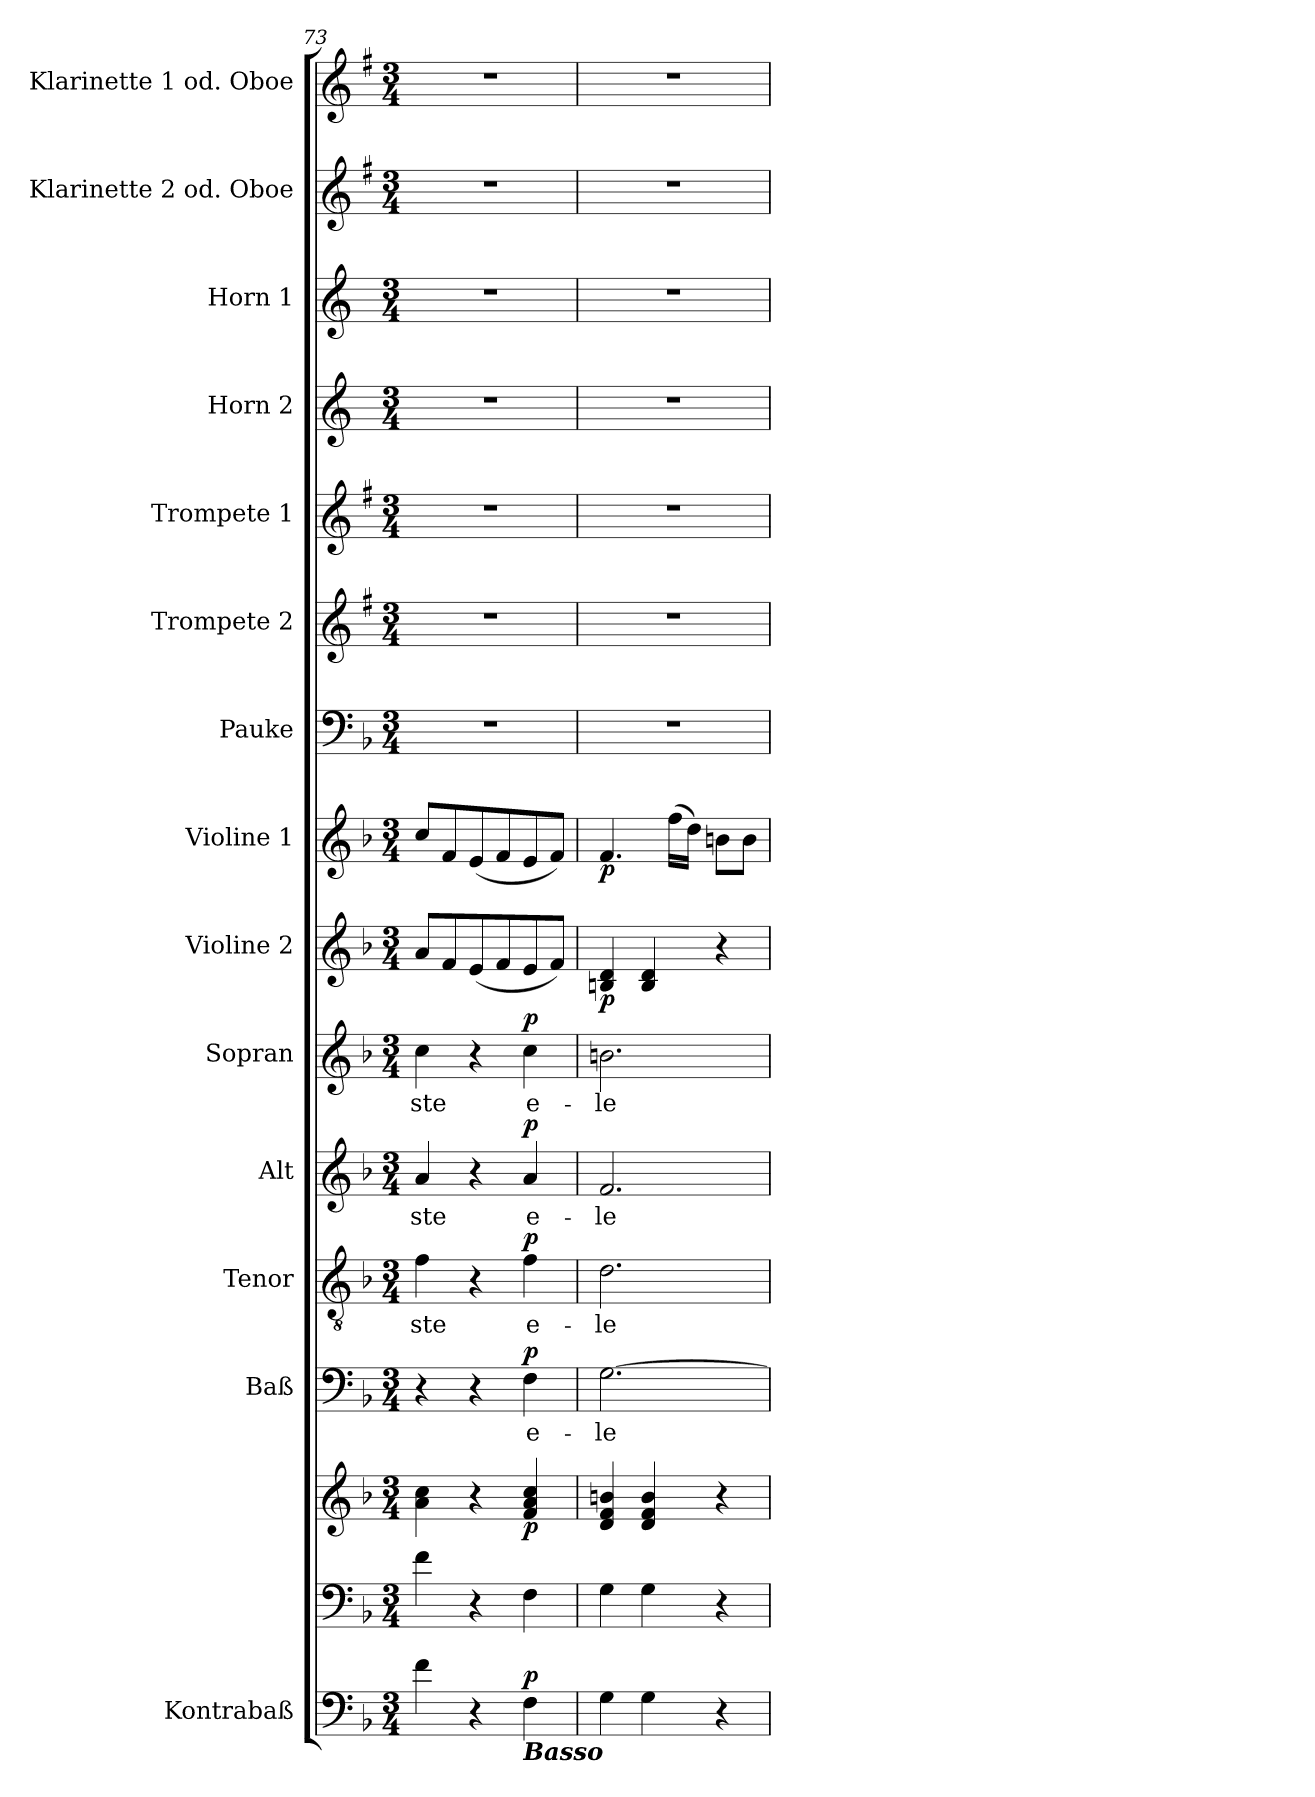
**kern	**dynam	**kern	**kern	**dynam	**kern	**text	**dynam	**kern	**text	**dynam	**kern	**text	**dynam	**kern	**text	**dynam	**kern	**dynam	**kern	**dynam	**kern	**kern	**kern	**kern	**kern	**kern	**kern
*part15	*part15	*part14	*part14	*part14	*part13	*part13	*part13	*part12	*part12	*part12	*part11	*part11	*part11	*part10	*part10	*part10	*part9	*part9	*part8	*part8	*part7	*part6	*part5	*part4	*part3	*part2	*part1
*staff16	*staff16	*staff15	*staff14	*staff14/15	*staff13	*staff13	*staff13	*staff12	*staff12	*staff12	*staff11	*staff11	*staff11	*staff10	*staff10	*staff10	*staff9	*staff9	*staff8	*staff8	*staff7	*staff6	*staff5	*staff4	*staff3	*staff2	*staff1
*I"Kontrabaß	*	*	*	*	*I"Baß	*	*	*I"Tenor	*	*	*I"Alt	*	*	*I"Sopran	*	*	*I"Violine 2	*	*I"Violine 1	*	*I"Pauke	*I"Trompete 2	*I"Trompete 1	*I"Horn 2	*I"Horn 1	*I"Klarinette 2 od. Oboe	*I"Klarinette 1 od. Oboe
*	*	*	*	*	*	*	*	*	*	*	*	*	*	*	*	*	*	*	*	*	*	*I'Tpt	*I'Tpt	*I'Hn	*I'Hn	*	*
*clefF4	*	*clefF4	*clefG2	*	*clefF4	*	*	*clefGv2	*	*	*clefG2	*	*	*clefG2	*	*	*clefG2	*	*clefG2	*	*clefF4	*clefG2	*clefG2	*clefG2	*clefG2	*clefG2	*clefG2
*ITrd7c12	*	*	*	*	*	*	*	*	*	*	*	*	*	*	*	*	*	*	*	*	*	*ITrd1c2	*ITrd1c2	*ITrd4c7	*ITrd4c7	*ITrd1c2	*ITrd1c2
*k[b-]	*	*k[b-]	*k[b-]	*	*k[b-]	*	*	*k[b-]	*	*	*k[b-]	*	*	*k[b-]	*	*	*k[b-]	*	*k[b-]	*	*k[b-]	*k[b-]	*k[b-]	*k[b-]	*k[b-]	*k[b-]	*k[b-]
*F:	*	*F:	*F:	*	*F:	*	*	*F:	*	*	*F:	*	*	*F:	*	*	*F:	*	*F:	*	*F:	*F:	*F:	*F:	*F:	*F:	*F:
*M3/4	*	*M3/4	*M3/4	*	*M3/4	*	*	*M3/4	*	*	*M3/4	*	*	*M3/4	*	*	*M3/4	*	*M3/4	*	*M3/4	*M3/4	*M3/4	*M3/4	*M3/4	*M3/4	*M3/4
=73	=73	=73	=73	=73	=73	=73	=73	=73	=73	=73	=73	=73	=73	=73	=73	=73	=73	=73	=73	=73	=73	=73	=73	=73	=73	=73	=73
!	!	!	!	!	!	!	!	!	!LO:LY:b	!	!	!LO:LY:b	!	!	!LO:LY:b	!	!	!	!	!	!	!	!	!	!	!	!
4F\	.	4f\	4a\ 4cc\	.	4r	.	.	4f\	-ste	.	4a/	-ste	.	4cc\	-ste	.	8a/L	.	8cc/L	.	2.r	2.r	2.r	2.r	2.r	2.r	2.r
.	.	.	.	.	.	.	.	.	.	.	.	.	.	.	.	.	8f/	.	8f/	.	.	.	.	.	.	.	.
4r	.	4r	4r	.	4r	.	.	4r	.	.	4r	.	.	4r	.	.	(<8e/	.	(<8e/	.	.	.	.	.	.	.	.
.	.	.	.	.	.	.	.	.	.	.	.	.	.	.	.	.	8f/	.	8f/	.	.	.	.	.	.	.	.
!LO:TX:b:Bi:t=Basso	!	!	!	!	!	!	!	!	!	!	!	!	!	!	!	!	!	!	!	!	!	!	!	!	!	!	!
!	!LO:DY:a	!	!	!LO:DY:b	!	!LO:LY:b	!LO:DY:a	!	!LO:LY:b	!LO:DY:a	!	!LO:LY:b	!LO:DY:a	!	!LO:LY:b	!LO:DY:a	!	!	!	!	!	!	!	!	!	!	!
4FF\	p	4F\	4f/ 4a/ 4cc/	p	4F\	e-	p	4f\	e-	p	4a/	e-	p	4cc\	e-	p	8e/	.	8e/	.	.	.	.	.	.	.	.
.	.	.	.	.	.	.	.	.	.	.	.	.	.	.	.	.	8f/J)	.	8f/J)	.	.	.	.	.	.	.	.
!!LO:PB:g=z
=74	=74	=74	=74	=74	=74	=74	=74	=74	=74	=74	=74	=74	=74	=74	=74	=74	=74	=74	=74	=74	=74	=74	=74	=74	=74	=74	=74
!	!	!	!	!	!	!LO:LY:b	!	!	!LO:LY:b	!	!	!LO:LY:b	!	!	!LO:LY:b	!	!	!LO:DY:b	!	!LO:DY:b	!	!	!	!	!	!	!
4GG\	.	4G\	4d/ 4f/ 4bn/	.	[2.G\	-le-	.	2.d\	-le-	.	2.f/	-le-	.	2.bn\	-le-	.	4Bn/ 4d/	p	4.f/	p	2.r	2.r	2.r	2.r	2.r	2.r	2.r
4GG\	.	4G\	4d/ 4f/ 4b/	.	.	.	.	.	.	.	.	.	.	.	.	.	4B/ 4d/	.	.	.	.	.	.	.	.	.	.
.	.	.	.	.	.	.	.	.	.	.	.	.	.	.	.	.	.	.	(>16ff\LL	.	.	.	.	.	.	.	.
.	.	.	.	.	.	.	.	.	.	.	.	.	.	.	.	.	.	.	16dd\JJ)	.	.	.	.	.	.	.	.
4r	.	4r	4r	.	.	.	.	.	.	.	.	.	.	.	.	.	4r	.	8bn\L	.	.	.	.	.	.	.	.
.	.	.	.	.	.	.	.	.	.	.	.	.	.	.	.	.	.	.	8b\J	.	.	.	.	.	.	.	.
=	=	=	=	=	=	=	=	=	=	=	=	=	=	=	=	=	=	=	=	=	=	=	=	=	=	=	=
*-	*-	*-	*-	*-	*-	*-	*-	*-	*-	*-	*-	*-	*-	*-	*-	*-	*-	*-	*-	*-	*-	*-	*-	*-	*-	*-	*-
